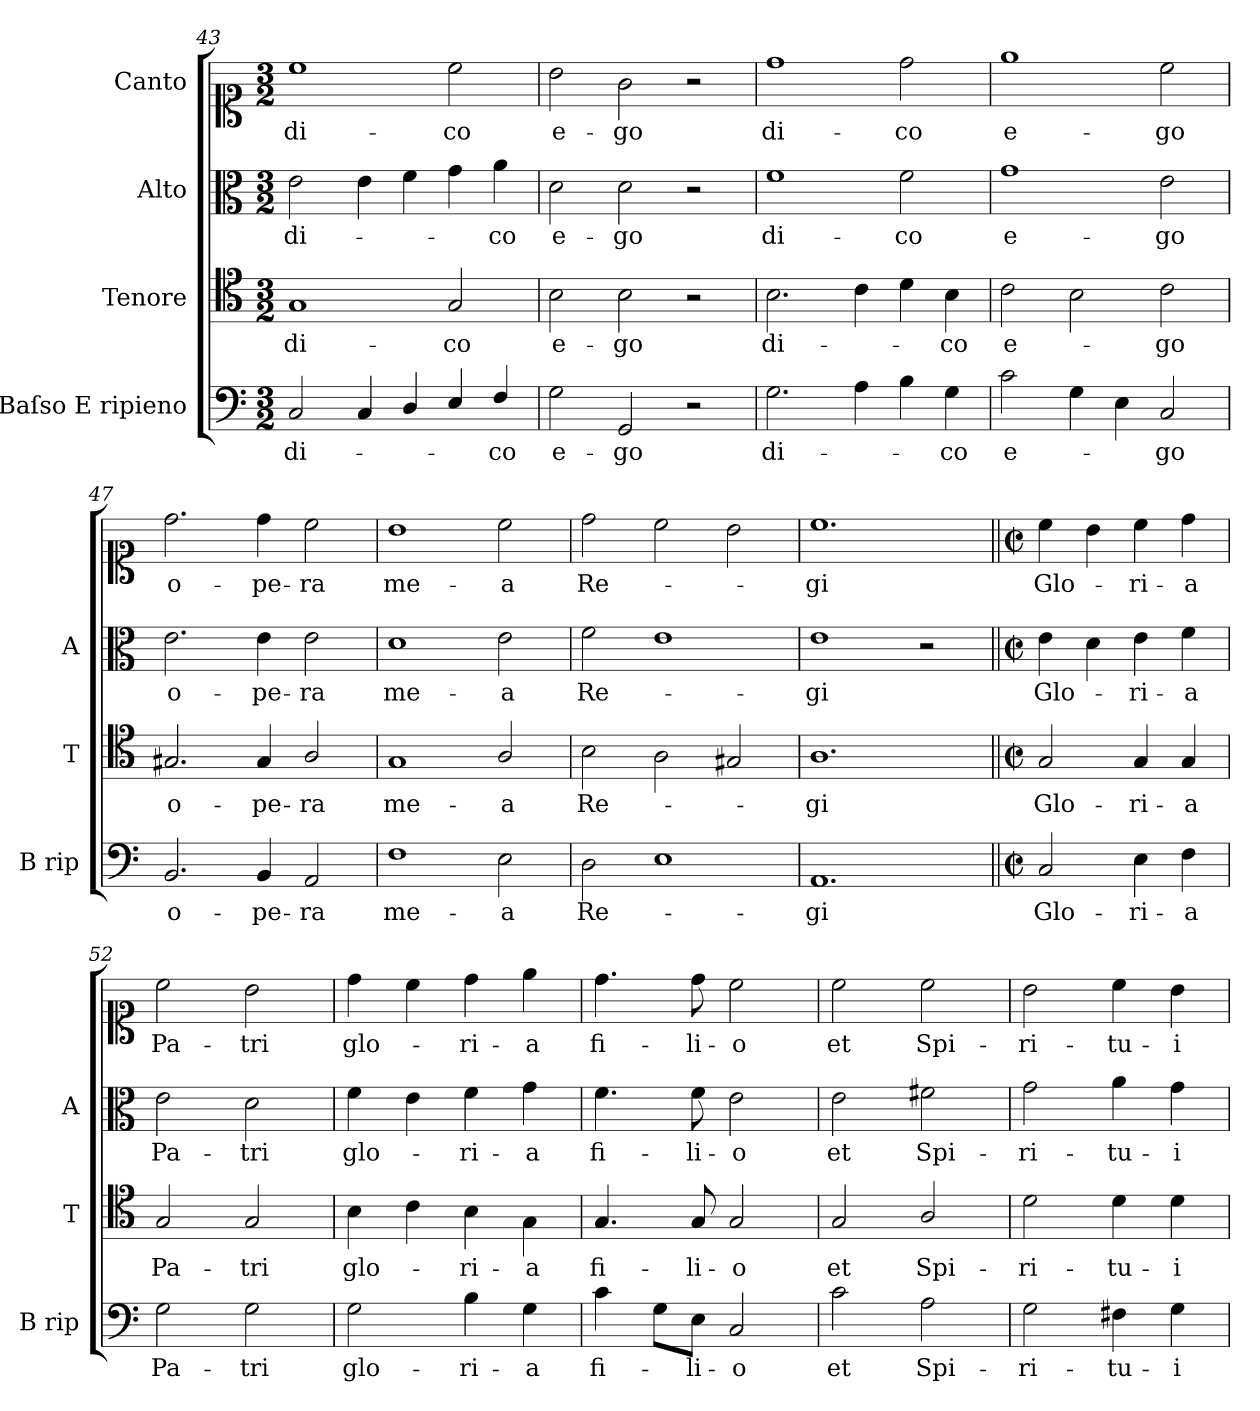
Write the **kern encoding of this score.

**kern	**text	**kern	**text	**kern	**text	**kern	**text
*part4	*part4	*part3	*part3	*part2	*part2	*part1	*part1
*staff4	*staff4	*staff3	*staff3	*staff2	*staff2	*staff1	*staff1
*I"Baſso E ripieno	*	*I"Tenore	*	*I"Alto	*	*I"Canto	*
*I'B rip	*	*I'T	*	*I'A	*	*	*
*clefF4	*	*clefC4	*	*clefC3	*	*clefC1	*
*k[]	*	*k[]	*	*k[]	*	*k[]	*
*M3/2	*	*M3/2	*	*M3/2	*	*M3/2	*
=43	=43	=43	=43	=43	=43	=43	=43
2C/	di-	1G/	di-	2e\	di-	1cc\	di-
4C/	.	.	.	4e\	.	.	.
4D/	.	.	.	4f\	.	.	.
4E/	.	2G/	co	4g\	.	2cc\	co
4F/	-co	.	.	4a\	co	.	.
=44	=44	=44	=44	=44	=44	=44	=44
2G\	e-	2B\	e-	2d\	e-	2b\	e-
2GG/	-go	2B\	-go	2d\	-go	2g\	-go
2r	.	2r	.	2r	.	2r	.
=45	=45	=45	=45	=45	=45	=45	=45
2.G\	di-	2.B\	di-	1f\	di-	1dd\	di-
4A\	.	4c\	.	.	.	.	.
4B\	.	4d\	.	2f\	-co	2dd\	-co
4G\	-co	4B\	-co	.	.	.	.
=46	=46	=46	=46	=46	=46	=46	=46
2c\	e-	2c\	e-	1g\	e-	1ee\	e-
4G\	.	2B\	.	.	.	.	.
4E\	.	.	.	.	.	.	.
2C/	-go	2c\	-go	2e\	-go	2cc\	-go
=47	=47	=47	=47	=47	=47	=47	=47
2.BB/	o-	2.G#X/	o-	2.e\	o-	2.dd\	o-
4BB/	-pe-	4G#/	-pe-	4e\	-pe-	4dd\	-pe-
2AA/	-ra	2A/	-ra	2e\	-ra	2cc\	-ra
=48	=48	=48	=48	=48	=48	=48	=48
1F\	me-	1G/	me-	1d\	me-	1b\	me-
2E\	-a	2A/	-a	2e\	-a	2cc\	-a
=49	=49	=49	=49	=49	=49	=49	=49
2D\	Re-	2B\	Re-	2f\	Re-	2dd\	Re-
1E\	.	2A\	.	1e\	.	2cc\	.
.	.	2G#X/	.	.	.	2b\	.
=50	=50	=50	=50	=50	=50	=50	=50
1.AA/	-gi	1.A\	-gi	1e\	-gi	1.cc\	-gi
.	.	.	.	2r	.	.	.
=51||	=51||	=51||	=51||	=51||	=51||	=51||	=51||
*M2/2	*	*M2/2	*	*M2/2	*	*M2/2	*
*met(c|)	*	*met(c|)	*	*met(c|)	*	*met(c|)	*
2C/	Glo-	2G/	Glo-	4e\	Glo-	4cc\	Glo-
.	.	.	.	4d\	.	4b\	.
4E\	-ri-	4G/	-ri-	4e\	-ri-	4cc\	-ri-
4F\	-a	4G/	-a	4f\	-a	4dd\	-a
=52	=52	=52	=52	=52	=52	=52	=52
2G\	Pa-	2G/	Pa-	2e\	Pa-	2cc\	Pa-
2G\	-tri	2G/	-tri	2d\	-tri	2b\	-tri
=53	=53	=53	=53	=53	=53	=53	=53
2G\	glo-	4B\	glo-	4f\	glo-	4dd\	glo-
.	.	4c\	.	4e\	.	4cc\	.
4B\	-ri-	4B\	-ri-	4f\	-ri-	4dd\	-ri-
4G\	-a	4G\	-a	4g\	-a	4ee\	-a
=54	=54	=54	=54	=54	=54	=54	=54
4c\	fi-	4.G/	fi-	4.f\	fi-	4.dd\	fi-
8G\L	.	.	.	.	.	.	.
8E\J	-li-	8G/	-li-	8f\	-li-	8dd\	-li-
2C/	-o	2G/	-o	2e\	-o	2cc\	-o
=55	=55	=55	=55	=55	=55	=55	=55
2c\	et	2G/	et	2e\	et	2cc\	et
2A\	Spi-	2A/	Spi-	2f#X\	Spi-	2cc\	Spi-
=56	=56	=56	=56	=56	=56	=56	=56
2G\	-ri-	2d\	-ri-	2g\	-ri-	2b\	-ri-
4F#X\	-tu-	4d\	-tu-	4a\	-tu-	4cc\	-tu-
4G\	-i	4d\	-i	4g\	-i	4b\	-i
=	=	=	=	=	=	=	=
*-	*-	*-	*-	*-	*-	*-	*-
